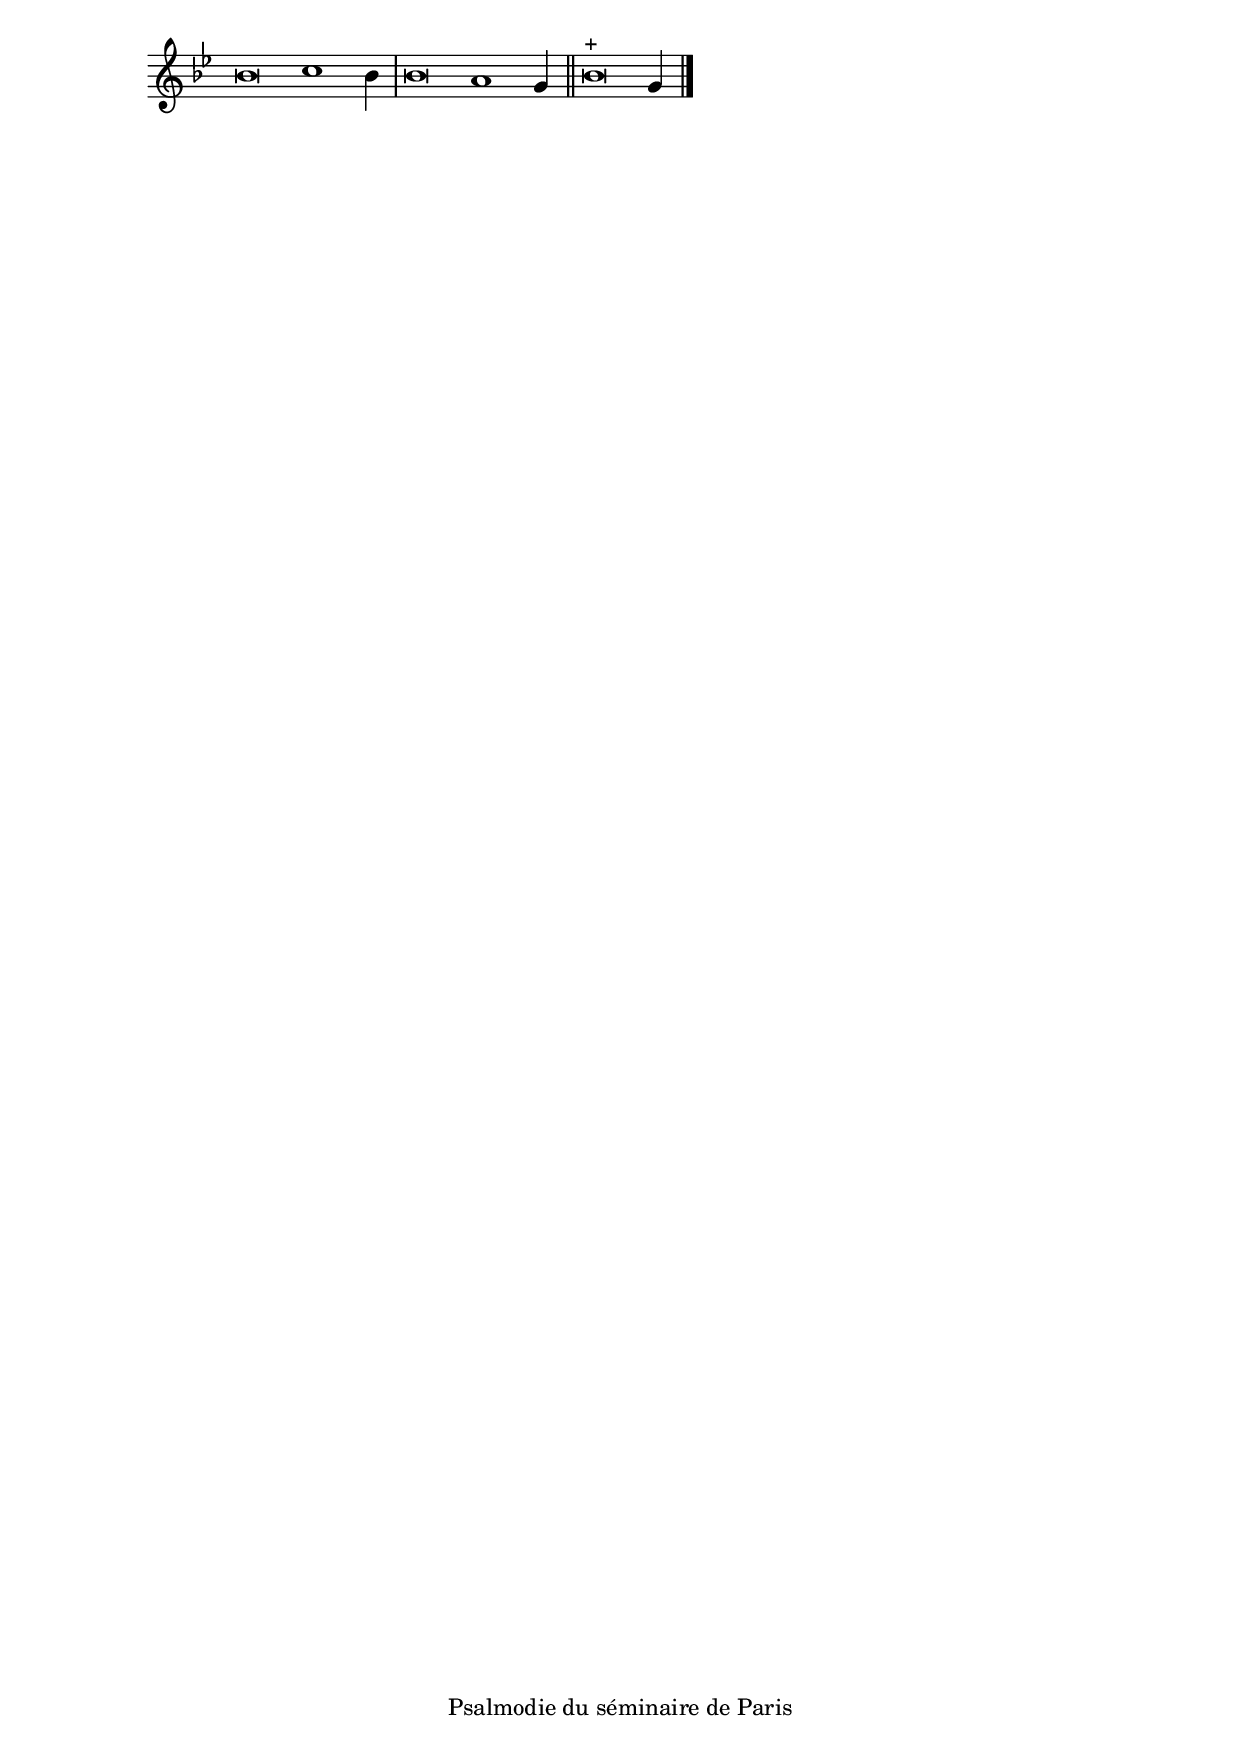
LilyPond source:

\version "2.20.0"
\language "italiano"

stemOff = \hide Staff.Stem
stemOn  = \undo \stemOff

\header {
  %title = "Psaume 122"
  %tagline = ##f
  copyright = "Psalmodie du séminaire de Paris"
}

\score {
  \new Staff \with { \remove "Time_signature_engraver" }
  \relative
  {
    \key sib \major
    \cadenzaOn
    \stemOff sib'\breve do1 \stemOn sib4
    \bar "|"
    \stemOff sib\breve la1 \stemOn sol4
    \bar "||"
    \stemOff sib\breve^\markup{+} \stemOn sol4
    \bar "|."
  }
}